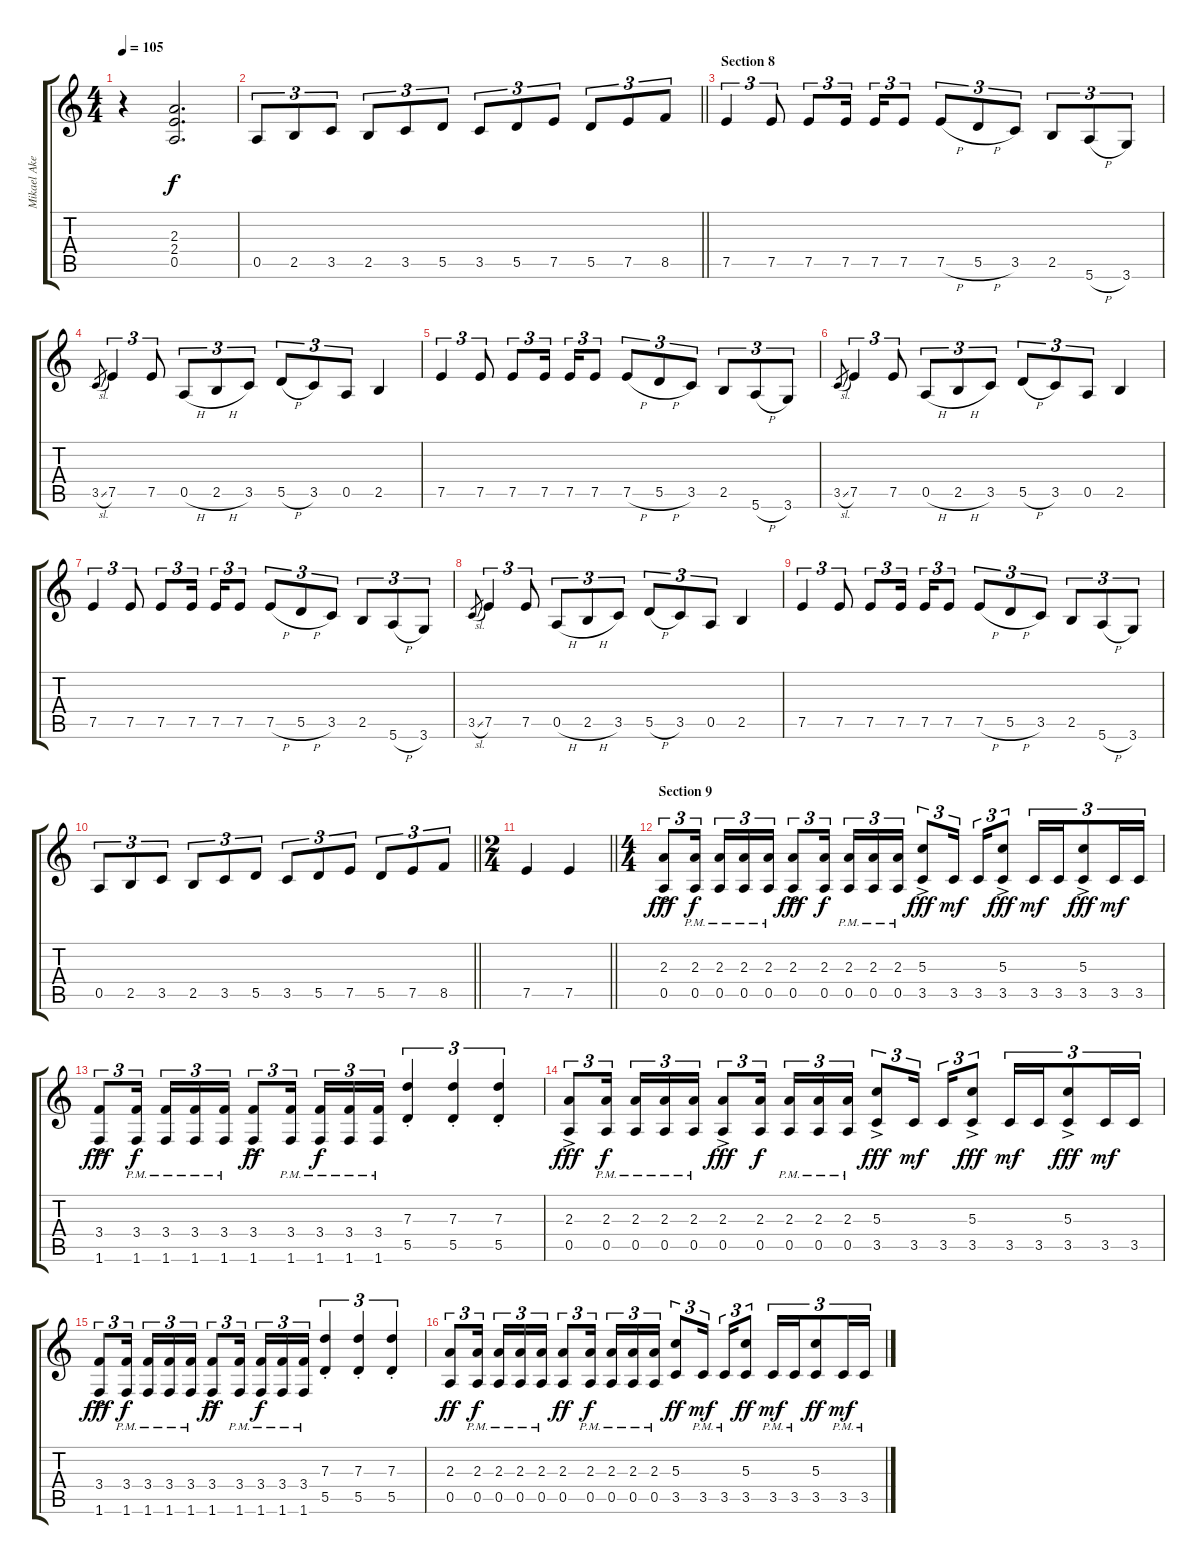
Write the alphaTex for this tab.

\track ("Mikael Akerfeldt" "Mikael Ake") {instrument distortionguitar}
\staff {score tabs}
\tuning (E4 B3 G3 D3 A2 E2) {hide}
\ts (4 4)
\tempo 105
\clef g2
\ks c
r.4{dy f} (2.3 2.4 0.5).2{d} |
\barLineRight lightlight
0.5.8{tu (3 2)} 2.5.8{tu (3 2)} 3.5.8{tu (3 2)} 2.5.8{tu (3 2)} 3.5.8{tu (3 2)} 5.5.8{tu (3 2)} 3.5.8{tu (3 2)} 5.5.8{tu (3 2)} 7.5.8{tu (3 2)} 5.5.8{tu (3 2)} 7.5.8{tu (3 2)} 8.5.8{tu (3 2)} |
\section ("" "Section 8")
7.5.4{tu (3 2)} 7.5.8{tu (3 2)} 7.5.8{tu (3 2)} 7.5.16{tu (3 2) beam splitsecondary} 7.5.16{tu (3 2)} 7.5.8{tu (3 2)} 7.5{h}.8{tu (3 2)} 5.5{h}.8{tu (3 2)} 3.5.8{tu (3 2)} 2.5.8{tu (3 2)} 5.6{h}.8{tu (3 2)} 3.6.8{tu (3 2)} |
3.5{sl}.8{gr} 7.5.4{tu (3 2)} 7.5.8{tu (3 2)} 0.5{h}.8{tu (3 2)} 2.5{h}.8{tu (3 2)} 3.5.8{tu (3 2)} 5.5{h}.8{tu (3 2)} 3.5.8{tu (3 2)} 0.5.8{tu (3 2)} 2.5.4 |
7.5.4{tu (3 2)} 7.5.8{tu (3 2)} 7.5.8{tu (3 2)} 7.5.16{tu (3 2) beam splitsecondary} 7.5.16{tu (3 2)} 7.5.8{tu (3 2)} 7.5{h}.8{tu (3 2)} 5.5{h}.8{tu (3 2)} 3.5.8{tu (3 2)} 2.5.8{tu (3 2)} 5.6{h}.8{tu (3 2)} 3.6.8{tu (3 2)} |
3.5{sl}.8{gr} 7.5.4{tu (3 2)} 7.5.8{tu (3 2)} 0.5{h}.8{tu (3 2)} 2.5{h}.8{tu (3 2)} 3.5.8{tu (3 2)} 5.5{h}.8{tu (3 2)} 3.5.8{tu (3 2)} 0.5.8{tu (3 2)} 2.5.4 |
7.5.4{tu (3 2)} 7.5.8{tu (3 2)} 7.5.8{tu (3 2)} 7.5.16{tu (3 2) beam splitsecondary} 7.5.16{tu (3 2)} 7.5.8{tu (3 2)} 7.5{h}.8{tu (3 2)} 5.5{h}.8{tu (3 2)} 3.5.8{tu (3 2)} 2.5.8{tu (3 2)} 5.6{h}.8{tu (3 2)} 3.6.8{tu (3 2)} |
3.5{sl}.8{gr} 7.5.4{tu (3 2)} 7.5.8{tu (3 2)} 0.5{h}.8{tu (3 2)} 2.5{h}.8{tu (3 2)} 3.5.8{tu (3 2)} 5.5{h}.8{tu (3 2)} 3.5.8{tu (3 2)} 0.5.8{tu (3 2)} 2.5.4 |
7.5.4{tu (3 2)} 7.5.8{tu (3 2)} 7.5.8{tu (3 2)} 7.5.16{tu (3 2) beam splitsecondary} 7.5.16{tu (3 2)} 7.5.8{tu (3 2)} 7.5{h}.8{tu (3 2)} 5.5{h}.8{tu (3 2)} 3.5.8{tu (3 2)} 2.5.8{tu (3 2)} 5.6{h}.8{tu (3 2)} 3.6.8{tu (3 2)} |
\barLineRight lightlight
0.5.8{tu (3 2)} 2.5.8{tu (3 2)} 3.5.8{tu (3 2)} 2.5.8{tu (3 2)} 3.5.8{tu (3 2)} 5.5.8{tu (3 2)} 3.5.8{tu (3 2)} 5.5.8{tu (3 2)} 7.5.8{tu (3 2)} 5.5.8{tu (3 2)} 7.5.8{tu (3 2)} 8.5.8{tu (3 2)} |
\ts (2 4)
\barLineRight lightlight
7.5.4 7.5.4 |
\ts (4 4)
\section ("" "Section 9")
(2.3{ac} 0.5{ac}).8{tu (3 2) dy fff} (2.3 0.5{pm}).16{tu (3 2) dy f beam splitsecondary} (2.3 0.5{pm}).16{tu (3 2)} (2.3 0.5{pm}).16{tu (3 2)} (2.3 0.5{pm}).16{tu (3 2)} (2.3{ac} 0.5{ac}).8{tu (3 2) dy fff} (2.3 0.5).16{tu (3 2) dy f beam splitsecondary} (2.3 0.5{pm}).16{tu (3 2)} (2.3 0.5{pm}).16{tu (3 2)} (2.3 0.5{pm}).16{tu (3 2)} (5.3{ac} 3.5{ac}).8{tu (3 2) dy fff} 3.5.16{tu (3 2) dy mf beam splitsecondary} 3.5.16{tu (3 2)} (5.3{ac} 3.5{ac}).8{tu (3 2) dy fff} 3.5.16{tu (3 2) dy mf} 3.5.16{tu (3 2)} (5.3{ac} 3.5{ac}).8{tu (3 2) dy fff} 3.5.16{tu (3 2) dy mf} 3.5.16{tu (3 2)} |
(3.4{ac} 1.6{ac}).8{tu (3 2) dy fff} (3.4 1.6{pm}).16{tu (3 2) dy f beam splitsecondary} (3.4 1.6{pm}).16{tu (3 2)} (3.4 1.6{pm}).16{tu (3 2)} (3.4 1.6{pm}).16{tu (3 2)} (3.4{ac} 1.6{ac}).8{tu (3 2) dy ff} (3.4 1.6{pm}).16{tu (3 2) beam splitsecondary} (3.4 1.6{pm}).16{tu (3 2) dy f} (3.4 1.6{pm}).16{tu (3 2)} (3.4 1.6{pm}).16{tu (3 2)} (7.3{st} 5.5{st}).4{tu (3 2)} (7.3{st} 5.5{st}).4{tu (3 2)} (7.3{st} 5.5{st}).4{tu (3 2)} |
(2.3{ac} 0.5{ac}).8{tu (3 2) dy fff} (2.3 0.5{pm}).16{tu (3 2) dy f beam splitsecondary} (2.3 0.5{pm}).16{tu (3 2)} (2.3 0.5{pm}).16{tu (3 2)} (2.3 0.5{pm}).16{tu (3 2)} (2.3{ac} 0.5{ac}).8{tu (3 2) dy fff} (2.3 0.5).16{tu (3 2) dy f beam splitsecondary} (2.3 0.5{pm}).16{tu (3 2)} (2.3 0.5{pm}).16{tu (3 2)} (2.3 0.5{pm}).16{tu (3 2)} (5.3{ac} 3.5{ac}).8{tu (3 2) dy fff} 3.5.16{tu (3 2) dy mf beam splitsecondary} 3.5.16{tu (3 2)} (5.3{ac} 3.5{ac}).8{tu (3 2) dy fff} 3.5.16{tu (3 2) dy mf} 3.5.16{tu (3 2)} (5.3{ac} 3.5{ac}).8{tu (3 2) dy fff} 3.5.16{tu (3 2) dy mf} 3.5.16{tu (3 2)} |
(3.4{ac} 1.6{ac}).8{tu (3 2) dy fff} (3.4 1.6{pm}).16{tu (3 2) dy f beam splitsecondary} (3.4 1.6{pm}).16{tu (3 2)} (3.4 1.6{pm}).16{tu (3 2)} (3.4 1.6{pm}).16{tu (3 2)} (3.4{ac} 1.6{ac}).8{tu (3 2) dy ff} (3.4 1.6{pm}).16{tu (3 2) beam splitsecondary} (3.4 1.6{pm}).16{tu (3 2) dy f} (3.4 1.6{pm}).16{tu (3 2)} (3.4 1.6{pm}).16{tu (3 2)} (7.3{st} 5.5{st}).4{tu (3 2)} (7.3{st} 5.5{st}).4{tu (3 2)} (7.3{st} 5.5{st}).4{tu (3 2)} |
(2.3 0.5).8{tu (3 2) dy ff} (2.3{pm} 0.5{pm}).16{tu (3 2) dy f beam splitsecondary} (2.3{pm} 0.5{pm}).16{tu (3 2)} (2.3{pm} 0.5{pm}).16{tu (3 2)} (2.3{pm} 0.5{pm}).16{tu (3 2)} (2.3 0.5).8{tu (3 2) dy ff} (2.3{pm} 0.5{pm}).16{tu (3 2) dy f beam splitsecondary} (2.3{pm} 0.5{pm}).16{tu (3 2)} (2.3{pm} 0.5{pm}).16{tu (3 2)} (2.3{pm} 0.5{pm}).16{tu (3 2)} (5.3 3.5).8{tu (3 2) dy ff} 3.5{pm}.16{tu (3 2) dy mf beam splitsecondary} 3.5{pm}.16{tu (3 2)} (5.3 3.5).8{tu (3 2) dy ff} 3.5{pm}.16{tu (3 2) dy mf} 3.5{pm}.16{tu (3 2)} (5.3 3.5).8{tu (3 2) dy ff} 3.5{pm}.16{tu (3 2) dy mf} 3.5{pm}.16{tu (3 2)}
